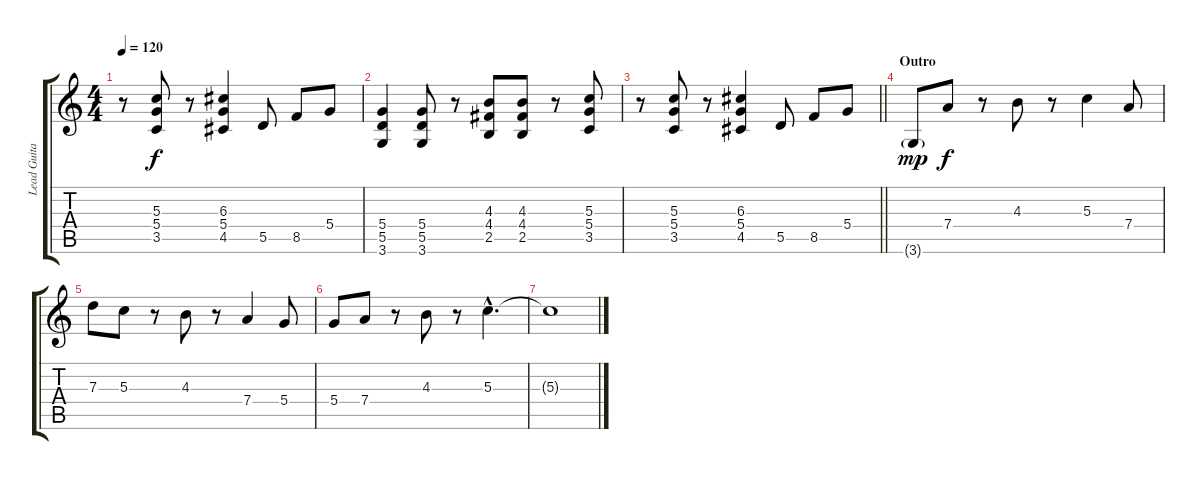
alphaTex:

\track ("Lead Guitar" "Lead Guita") {instrument overdrivenguitar}
\staff {score tabs}
\tuning (E4 B3 G3 D3 A2 E2) {hide}
\ts (4 4)
\tempo 120
\clef g2
\ks c
r.8{dy f} (5.3 5.4 3.5).8 r.8 (6.3 5.4 4.5).4 5.5.8 8.5.8 5.4.8 |
(5.4 5.5 3.6).4 (5.4 5.5 3.6).8 r.8 (4.3 4.4 2.5).8 (4.3 4.4 2.5).8 r.8 (5.3 5.4 3.5).8 |
\barLineRight lightlight
r.8 (5.3 5.4 3.5).8 r.8 (6.3 5.4 4.5).4 5.5.8 8.5.8 5.4.8 |
\section ("" "Outro")
3.6{g}.8{dy mp} 7.4.8{dy f} r.8 4.3.8 r.8 5.3.4 7.4.8 |
7.3.8 5.3.8 r.8 4.3.8 r.8 7.4.4 5.4.8 |
5.4.8 7.4.8 r.8 4.3.8 r.8 5.3{hac}.4{d volume 0} |
5.3{t}.1
